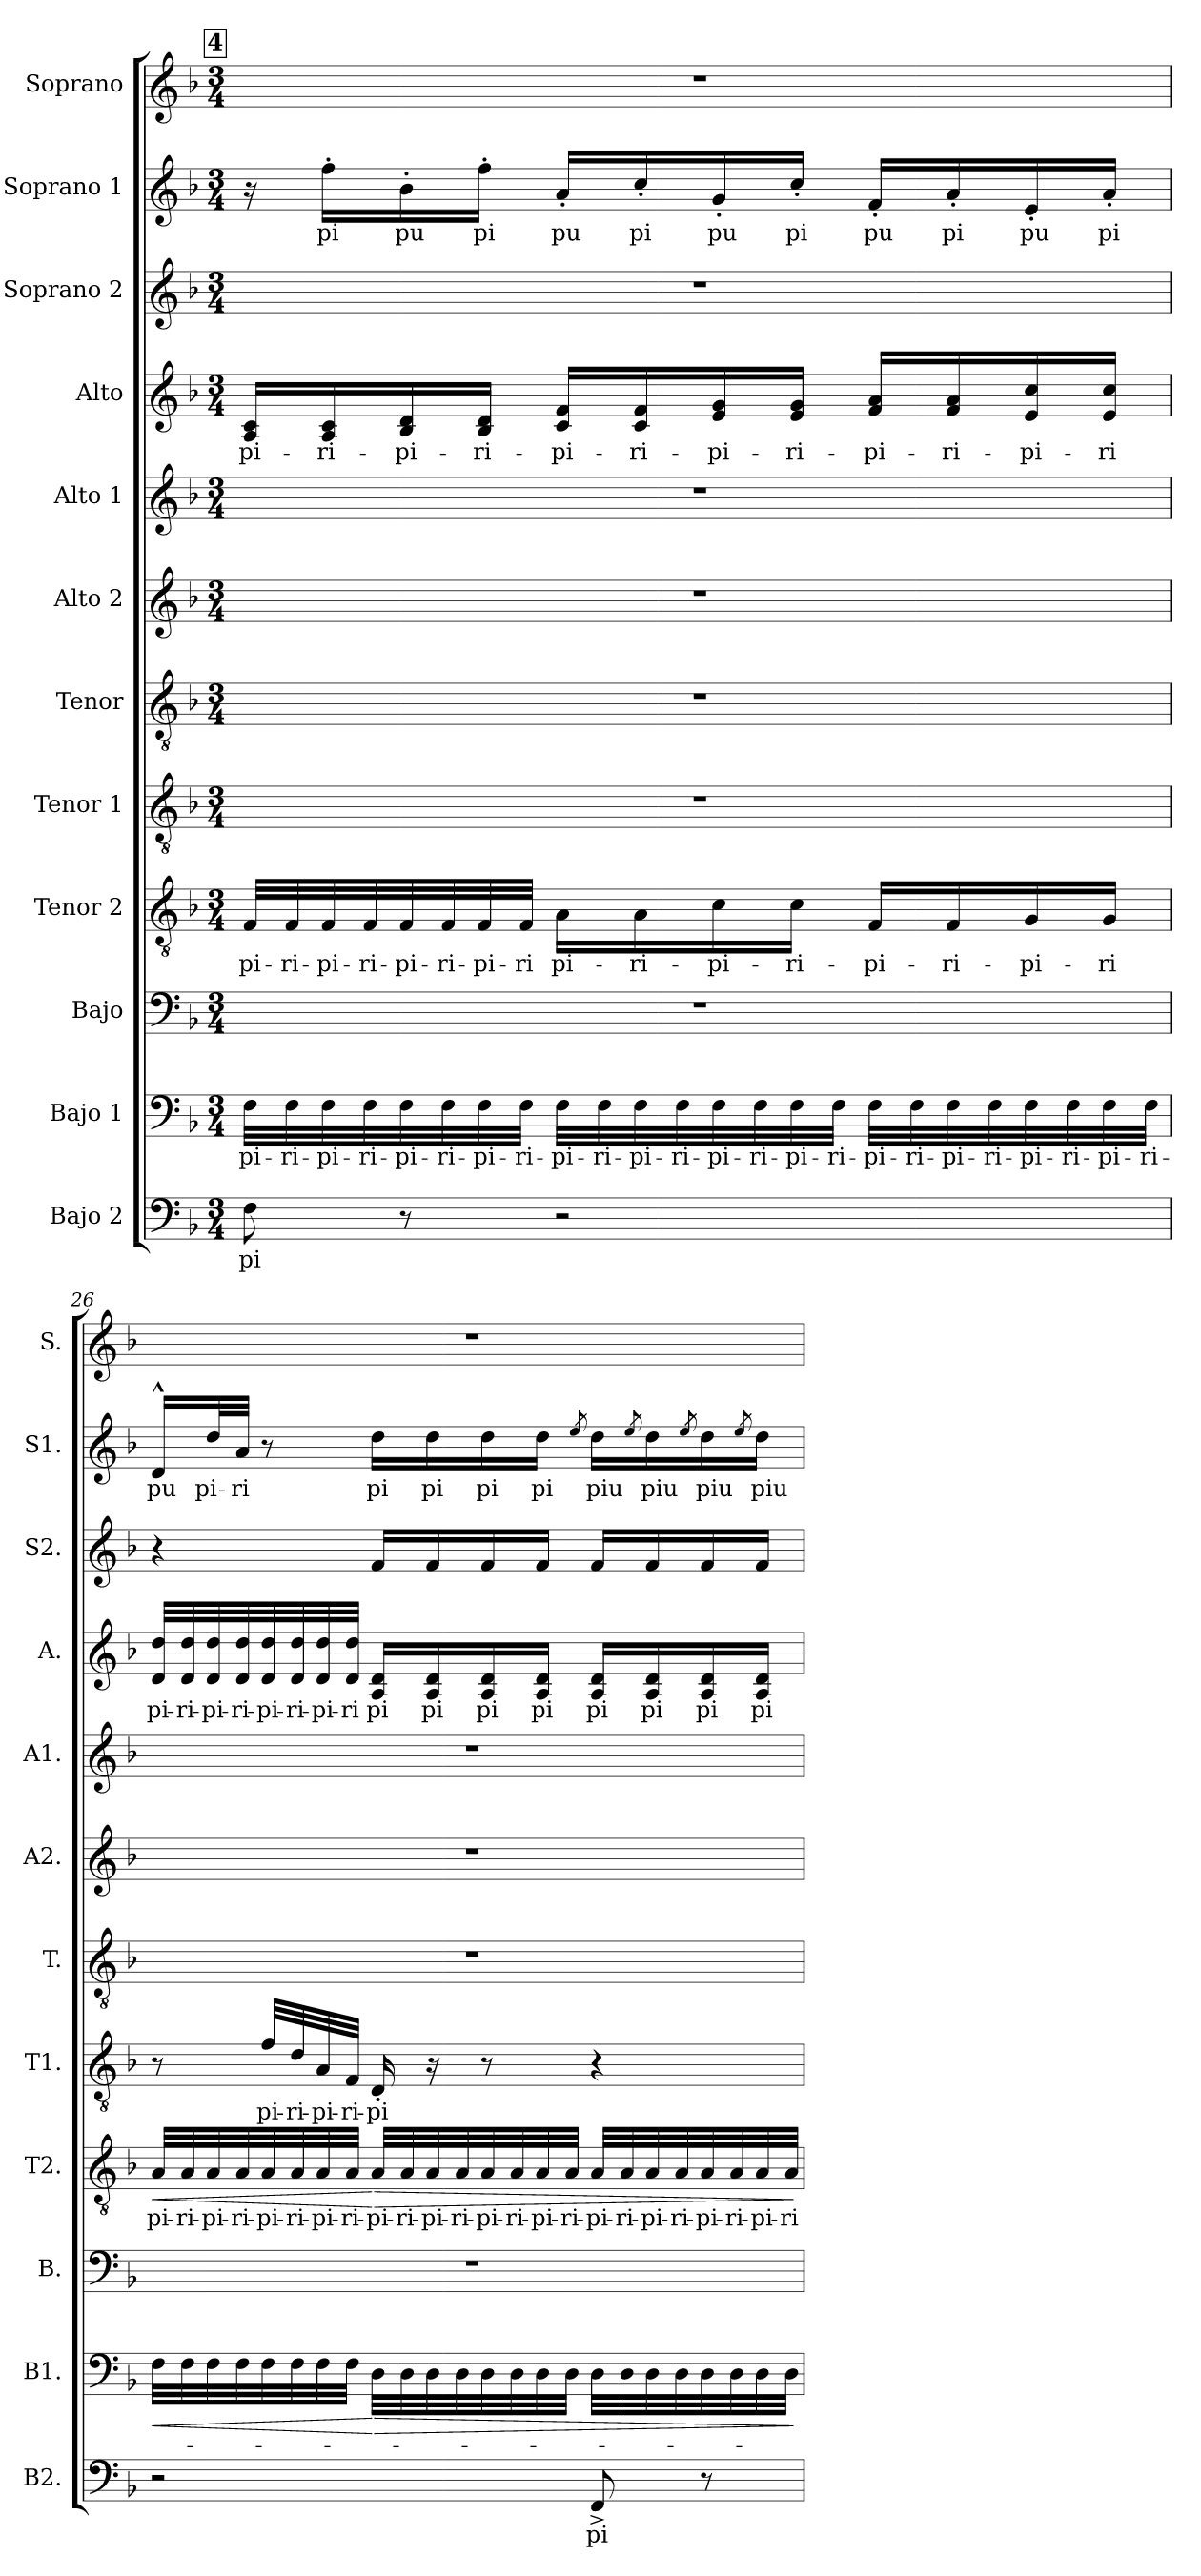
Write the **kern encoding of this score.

**kern	**text	**kern	**text	**dynam	**kern	**kern	**text	**dynam	**kern	**text	**kern	**kern	**kern	**kern	**text	**kern	**kern	**text	**kern
*part12	*part12	*part11	*part11	*part11	*part10	*part9	*part9	*part9	*part8	*part8	*part7	*part6	*part5	*part4	*part4	*part3	*part2	*part2	*part1
*staff12	*staff12	*staff11	*staff11	*staff11	*staff10	*staff9	*staff9	*staff9	*staff8	*staff8	*staff7	*staff6	*staff5	*staff4	*staff4	*staff3	*staff2	*staff2	*staff1
*I"Bajo 2	*	*I"Bajo 1	*	*	*I"Bajo	*I"Tenor 2	*	*	*I"Tenor 1	*	*I"Tenor	*I"Alto 2	*I"Alto 1	*I"Alto	*	*I"Soprano 2	*I"Soprano 1	*	*I"Soprano
*I'B2.	*	*I'B1.	*	*	*I'B.	*I'T2.	*	*	*I'T1.	*	*I'T.	*I'A2.	*I'A1.	*I'A.	*	*I'S2.	*I'S1.	*	*I'S.
!!LO:PB:g=z
*clefF4	*	*clefF4	*	*	*clefF4	*clefGv2	*	*	*clefGv2	*	*clefGv2	*clefG2	*clefG2	*clefG2	*	*clefG2	*clefG2	*	*clefG2
*k[b-]	*	*k[b-]	*	*	*k[b-]	*k[b-]	*	*	*k[b-]	*	*k[b-]	*k[b-]	*k[b-]	*k[b-]	*	*k[b-]	*k[b-]	*	*k[b-]
*M3/4	*	*M3/4	*	*	*M3/4	*M3/4	*	*	*M3/4	*	*M3/4	*M3/4	*M3/4	*M3/4	*	*M3/4	*M3/4	*	*M3/4
!!LO:REH:place=s1:a:B:fs=14:t=4
=25	=25	=25	=25	=25	=25	=25	=25	=25	=25	=25	=25	=25	=25	=25	=25	=25	=25	=25	=25
!	!LO:LY:b	!	!LO:LY:b	!	!	!	!LO:LY:b	!	!	!	!	!	!	!	!LO:LY:b	!	!	!	!
8F\	pi	32F\LLL	pi-	.	2.r	32F/LLL	pi-	.	2.r	.	2.r	2.r	2.r	16A/ 16c/LL	pi-	2.r	16r	.	2.r
!	!	!	!LO:LY:b	!	!	!	!LO:LY:b	!	!	!	!	!	!	!	!	!	!	!	!
.	.	32F\	-ri-	.	.	32F/	-ri-	.	.	.	.	.	.	.	.	.	.	.	.
!	!	!	!LO:LY:b	!	!	!	!LO:LY:b	!	!	!	!	!	!	!	!LO:LY:b	!	!	!LO:LY:b	!
.	.	32F\	-pi-	.	.	32F/	-pi-	.	.	.	.	.	.	16A/ 16c/	-ri-	.	16ff'\LL	pi	.
!	!	!	!LO:LY:b	!	!	!	!LO:LY:b	!	!	!	!	!	!	!	!	!	!	!	!
.	.	32F\	-ri-	.	.	32F/	-ri-	.	.	.	.	.	.	.	.	.	.	.	.
!	!	!	!LO:LY:b	!	!	!	!LO:LY:b	!	!	!	!	!	!	!	!LO:LY:b	!	!	!LO:LY:b	!
8r	.	32F\	-pi-	.	.	32F/	-pi-	.	.	.	.	.	.	16B-/ 16d/	-pi-	.	16b-'\	pu	.
!	!	!	!LO:LY:b	!	!	!	!LO:LY:b	!	!	!	!	!	!	!	!	!	!	!	!
.	.	32F\	-ri-	.	.	32F/	-ri-	.	.	.	.	.	.	.	.	.	.	.	.
!	!	!	!LO:LY:b	!	!	!	!LO:LY:b	!	!	!	!	!	!	!	!LO:LY:b	!	!	!LO:LY:b	!
.	.	32F\	-pi-	.	.	32F/	-pi-	.	.	.	.	.	.	16B-/ 16d/JJ	-ri-	.	16ff'\JJ	pi	.
!	!	!	!LO:LY:b	!	!	!	!LO:LY:b	!	!	!	!	!	!	!	!	!	!	!	!
.	.	32F\JJJ	-ri-	.	.	32F/JJJ	-ri	.	.	.	.	.	.	.	.	.	.	.	.
!	!	!	!LO:LY:b	!	!	!	!LO:LY:b	!	!	!	!	!	!	!	!LO:LY:b	!	!	!LO:LY:b	!
2r	.	32F\LLL	-pi-	.	.	16A\LL	pi-	.	.	.	.	.	.	16c/ 16f/LL	-pi-	.	16a'/LL	pu	.
!	!	!	!LO:LY:b	!	!	!	!	!	!	!	!	!	!	!	!	!	!	!	!
.	.	32F\	-ri-	.	.	.	.	.	.	.	.	.	.	.	.	.	.	.	.
!	!	!	!LO:LY:b	!	!	!	!LO:LY:b	!	!	!	!	!	!	!	!LO:LY:b	!	!	!LO:LY:b	!
.	.	32F\	-pi-	.	.	16A\	-ri-	.	.	.	.	.	.	16c/ 16f/	-ri-	.	16cc'/	pi	.
!	!	!	!LO:LY:b	!	!	!	!	!	!	!	!	!	!	!	!	!	!	!	!
.	.	32F\	-ri-	.	.	.	.	.	.	.	.	.	.	.	.	.	.	.	.
!	!	!	!LO:LY:b	!	!	!	!LO:LY:b	!	!	!	!	!	!	!	!LO:LY:b	!	!	!LO:LY:b	!
.	.	32F\	-pi-	.	.	16c\	-pi-	.	.	.	.	.	.	16e/ 16g/	-pi-	.	16g'/	pu	.
!	!	!	!LO:LY:b	!	!	!	!	!	!	!	!	!	!	!	!	!	!	!	!
.	.	32F\	-ri-	.	.	.	.	.	.	.	.	.	.	.	.	.	.	.	.
!	!	!	!LO:LY:b	!	!	!	!LO:LY:b	!	!	!	!	!	!	!	!LO:LY:b	!	!	!LO:LY:b	!
.	.	32F\	-pi-	.	.	16c\JJ	-ri-	.	.	.	.	.	.	16e/ 16g/JJ	-ri-	.	16cc'/JJ	pi	.
!	!	!	!LO:LY:b	!	!	!	!	!	!	!	!	!	!	!	!	!	!	!	!
.	.	32F\JJJ	-ri-	.	.	.	.	.	.	.	.	.	.	.	.	.	.	.	.
!	!	!	!LO:LY:b	!	!	!	!LO:LY:b	!	!	!	!	!	!	!	!LO:LY:b	!	!	!LO:LY:b	!
.	.	32F\LLL	-pi-	.	.	16F/LL	-pi-	.	.	.	.	.	.	16f/ 16a/LL	-pi-	.	16f'/LL	pu	.
!	!	!	!LO:LY:b	!	!	!	!	!	!	!	!	!	!	!	!	!	!	!	!
.	.	32F\	-ri-	.	.	.	.	.	.	.	.	.	.	.	.	.	.	.	.
!	!	!	!LO:LY:b	!	!	!	!LO:LY:b	!	!	!	!	!	!	!	!LO:LY:b	!	!	!LO:LY:b	!
.	.	32F\	-pi-	.	.	16F/	-ri-	.	.	.	.	.	.	16f/ 16a/	-ri-	.	16a'/	pi	.
!	!	!	!LO:LY:b	!	!	!	!	!	!	!	!	!	!	!	!	!	!	!	!
.	.	32F\	-ri-	.	.	.	.	.	.	.	.	.	.	.	.	.	.	.	.
!	!	!	!LO:LY:b	!	!	!	!LO:LY:b	!	!	!	!	!	!	!	!LO:LY:b	!	!	!LO:LY:b	!
.	.	32F\	-pi-	.	.	16G/	-pi-	.	.	.	.	.	.	16e/ 16cc/	-pi-	.	16e'/	pu	.
!	!	!	!LO:LY:b	!	!	!	!	!	!	!	!	!	!	!	!	!	!	!	!
.	.	32F\	-ri-	.	.	.	.	.	.	.	.	.	.	.	.	.	.	.	.
!	!	!	!LO:LY:b	!	!	!	!LO:LY:b	!	!	!	!	!	!	!	!LO:LY:b	!	!	!LO:LY:b	!
.	.	32F\	-pi-	.	.	16G/JJ	-ri	.	.	.	.	.	.	16e/ 16cc/JJ	-ri	.	16a'/JJ	pi	.
!	!	!	!LO:LY:b	!	!	!	!	!	!	!	!	!	!	!	!	!	!	!	!
.	.	32F\JJJ	-ri-	.	.	.	.	.	.	.	.	.	.	.	.	.	.	.	.
=26	=26	=26	=26	=26	=26	=26	=26	=26	=26	=26	=26	=26	=26	=26	=26	=26	=26	=26	=26
!	!	!	!	!LO:HP:b	!	!	!LO:LY:b	!LO:HP:b	!	!	!	!	!	!	!LO:LY:b	!	!	!LO:LY:b	!
2r	.	32F\LLL	.	<	2.r	32A/LLL	pi-	<	8r	.	2.r	2.r	2.r	32d/ 32dd/LLL	pi-	4r	16d^^/LL	pu	2.r
!	!	!	!	!	!	!	!LO:LY:b	!	!	!	!	!	!	!	!LO:LY:b	!	!	!	!
.	.	32F\	.	.	.	32A/	-ri-	.	.	.	.	.	.	32d/ 32dd/	-ri-	.	.	.	.
!	!	!	!	!	!	!	!LO:LY:b	!	!	!	!	!	!	!	!LO:LY:b	!	!	!LO:LY:b	!
.	.	32F\	.	.	.	32A/	-pi-	.	.	.	.	.	.	32d/ 32dd/	-pi-	.	32dd/L	pi-	.
!	!	!	!	!	!	!	!LO:LY:b	!	!	!	!	!	!	!	!LO:LY:b	!	!	!LO:LY:b	!
.	.	32F\	.	.	.	32A/	-ri-	.	.	.	.	.	.	32d/ 32dd/	-ri-	.	32a/JJJ	-ri	.
!	!	!	!	!	!	!	!LO:LY:b	!	!	!LO:LY:b	!	!	!	!	!LO:LY:b	!	!	!	!
.	.	32F\	.	.	.	32A/	-pi-	.	32f/LLL	pi-	.	.	.	32d/ 32dd/	-pi-	.	8r	.	.
!	!	!	!	!	!	!	!LO:LY:b	!	!	!LO:LY:b	!	!	!	!	!LO:LY:b	!	!	!	!
.	.	32F\	.	.	.	32A/	-ri-	.	32d/	-ri-	.	.	.	32d/ 32dd/	-ri-	.	.	.	.
!	!	!	!	!	!	!	!LO:LY:b	!	!	!LO:LY:b	!	!	!	!	!LO:LY:b	!	!	!	!
.	.	32F\	.	.	.	32A/	-pi-	.	32A/	-pi-	.	.	.	32d/ 32dd/	-pi-	.	.	.	.
!	!	!	!	!	!	!	!LO:LY:b	!	!	!LO:LY:b	!	!	!	!	!LO:LY:b	!	!	!	!
.	.	32F\JJJ	.	.	.	32A/JJJ	-ri-	.	32F/JJJ	-ri-	.	.	.	32d/ 32dd/JJJ	-ri	.	.	.	.
!	!	!	!	!LO:HP:n=1:b	!	!	!LO:LY:b	!LO:HP:n=1:b	!	!LO:LY:b	!	!	!	!	!LO:LY:b	!	!	!LO:LY:b	!
.	.	32D\LLL	.	[ >	.	32A/LLL	-pi-	[ >	16D'/	-pi	.	.	.	16A/ 16d/LL	pi	16f/LL	16dd\LL	pi	.
!	!	!	!	!	!	!	!LO:LY:b	!	!	!	!	!	!	!	!	!	!	!	!
.	.	32D\	.	.	.	32A/	-ri-	.	.	.	.	.	.	.	.	.	.	.	.
!	!	!	!	!	!	!	!LO:LY:b	!	!	!	!	!	!	!	!LO:LY:b	!	!	!LO:LY:b	!
.	.	32D\	.	.	.	32A/	-pi-	.	16r	.	.	.	.	16A/ 16d/	pi	16f/	16dd\	pi	.
!	!	!	!	!	!	!	!LO:LY:b	!	!	!	!	!	!	!	!	!	!	!	!
.	.	32D\	.	.	.	32A/	-ri-	.	.	.	.	.	.	.	.	.	.	.	.
!	!	!	!	!	!	!	!LO:LY:b	!	!	!	!	!	!	!	!LO:LY:b	!	!	!LO:LY:b	!
.	.	32D\	.	.	.	32A/	-pi-	.	8r	.	.	.	.	16A/ 16d/	pi	16f/	16dd\	pi	.
!	!	!	!	!	!	!	!LO:LY:b	!	!	!	!	!	!	!	!	!	!	!	!
.	.	32D\	.	.	.	32A/	-ri-	.	.	.	.	.	.	.	.	.	.	.	.
!	!	!	!	!	!	!	!LO:LY:b	!	!	!	!	!	!	!	!LO:LY:b	!	!	!LO:LY:b	!
.	.	32D\	.	.	.	32A/	-pi-	.	.	.	.	.	.	16A/ 16d/JJ	pi	16f/JJ	16dd\JJ	pi	.
!	!	!	!	!	!	!	!LO:LY:b	!	!	!	!	!	!	!	!	!	!	!	!
.	.	32D\JJJ	.	.	.	32A/JJJ	-ri-	.	.	.	.	.	.	.	.	.	.	.	.
.	.	.	.	.	.	.	.	.	.	.	.	.	.	.	.	.	8qee/	.	.
!	!LO:LY:b	!	!	!	!	!	!LO:LY:b	!	!	!	!	!	!	!	!LO:LY:b	!	!	!LO:LY:b	!
8FF^/	pi	32D\LLL	.	.	.	32A/LLL	-pi-	.	4r	.	.	.	.	16A/ 16d/LL	pi	16f/LL	16dd\LL	piu	.
!	!	!	!	!	!	!	!LO:LY:b	!	!	!	!	!	!	!	!	!	!	!	!
.	.	32D\	.	.	.	32A/	-ri-	.	.	.	.	.	.	.	.	.	.	.	.
.	.	.	.	.	.	.	.	.	.	.	.	.	.	.	.	.	8qee/	.	.
!	!	!	!	!	!	!	!LO:LY:b	!	!	!	!	!	!	!	!LO:LY:b	!	!	!LO:LY:b	!
.	.	32D\	.	.	.	32A/	-pi-	.	.	.	.	.	.	16A/ 16d/	pi	16f/	16dd\	piu	.
!	!	!	!	!	!	!	!LO:LY:b	!	!	!	!	!	!	!	!	!	!	!	!
.	.	32D\	.	.	.	32A/	-ri-	.	.	.	.	.	.	.	.	.	.	.	.
.	.	.	.	.	.	.	.	.	.	.	.	.	.	.	.	.	8qee/	.	.
!	!	!	!	!	!	!	!LO:LY:b	!	!	!	!	!	!	!	!LO:LY:b	!	!	!LO:LY:b	!
8r	.	32D\	.	.	.	32A/	-pi-	.	.	.	.	.	.	16A/ 16d/	pi	16f/	16dd\	piu	.
!	!	!	!	!	!	!	!LO:LY:b	!	!	!	!	!	!	!	!	!	!	!	!
.	.	32D\	.	.	.	32A/	-ri-	.	.	.	.	.	.	.	.	.	.	.	.
.	.	.	.	.	.	.	.	.	.	.	.	.	.	.	.	.	8qee/	.	.
!	!	!	!	!	!	!	!LO:LY:b	!	!	!	!	!	!	!	!LO:LY:b	!	!	!LO:LY:b	!
.	.	32D\	.	.	.	32A/	-pi-	.	.	.	.	.	.	16A/ 16d/JJ	pi	16f/JJ	16dd\JJ	piu	.
!	!	!	!	!	!	!	!LO:LY:b	!	!	!	!	!	!	!	!	!	!	!	!
.	.	32D\JJJ	.	.	.	32A/JJJ	-ri-	.	.	.	.	.	.	.	.	.	.	.	.
.	.	.	.	]	.	.	.	]	.	.	.	.	.	.	.	.	.	.	.
=	=	=	=	=	=	=	=	=	=	=	=	=	=	=	=	=	=	=	=
*-	*-	*-	*-	*-	*-	*-	*-	*-	*-	*-	*-	*-	*-	*-	*-	*-	*-	*-	*-
